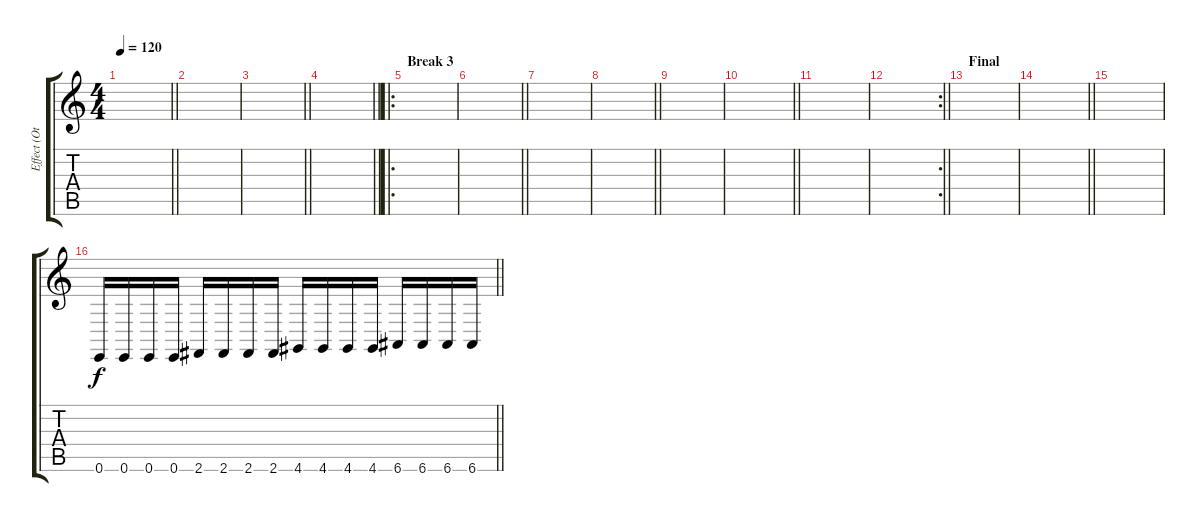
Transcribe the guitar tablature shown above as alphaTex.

\track ("Effect (Others)" "Effect (Ot") {instrument guitarfretnoise}
\staff {score tabs}
\tuning (E4 B3 G3 D3 A2 E2) {hide}
\ts (4 4)
\tempo 120
\clef g2
\barLineRight lightlight
\ks c
|
|
\barLineRight lightlight
|
\barLineRight lightlight
|
\ro
\section ("" "Break 3")
|
\barLineRight lightlight
|
|
\barLineRight lightlight
|
|
\barLineRight lightlight
|
|
\rc 2
\barLineRight lightlight
|
\section ("" "Final")
|
\barLineRight lightlight
|
|
\barLineRight lightlight
0.6.16{volume 10 balance 4} 0.6.16 0.6.16 0.6.16 2.6.16 2.6.16 2.6.16 2.6.16 4.6.16{volume 11 balance 6} 4.6.16 4.6.16 4.6.16 6.6.16 6.6.16 6.6.16 6.6.16
